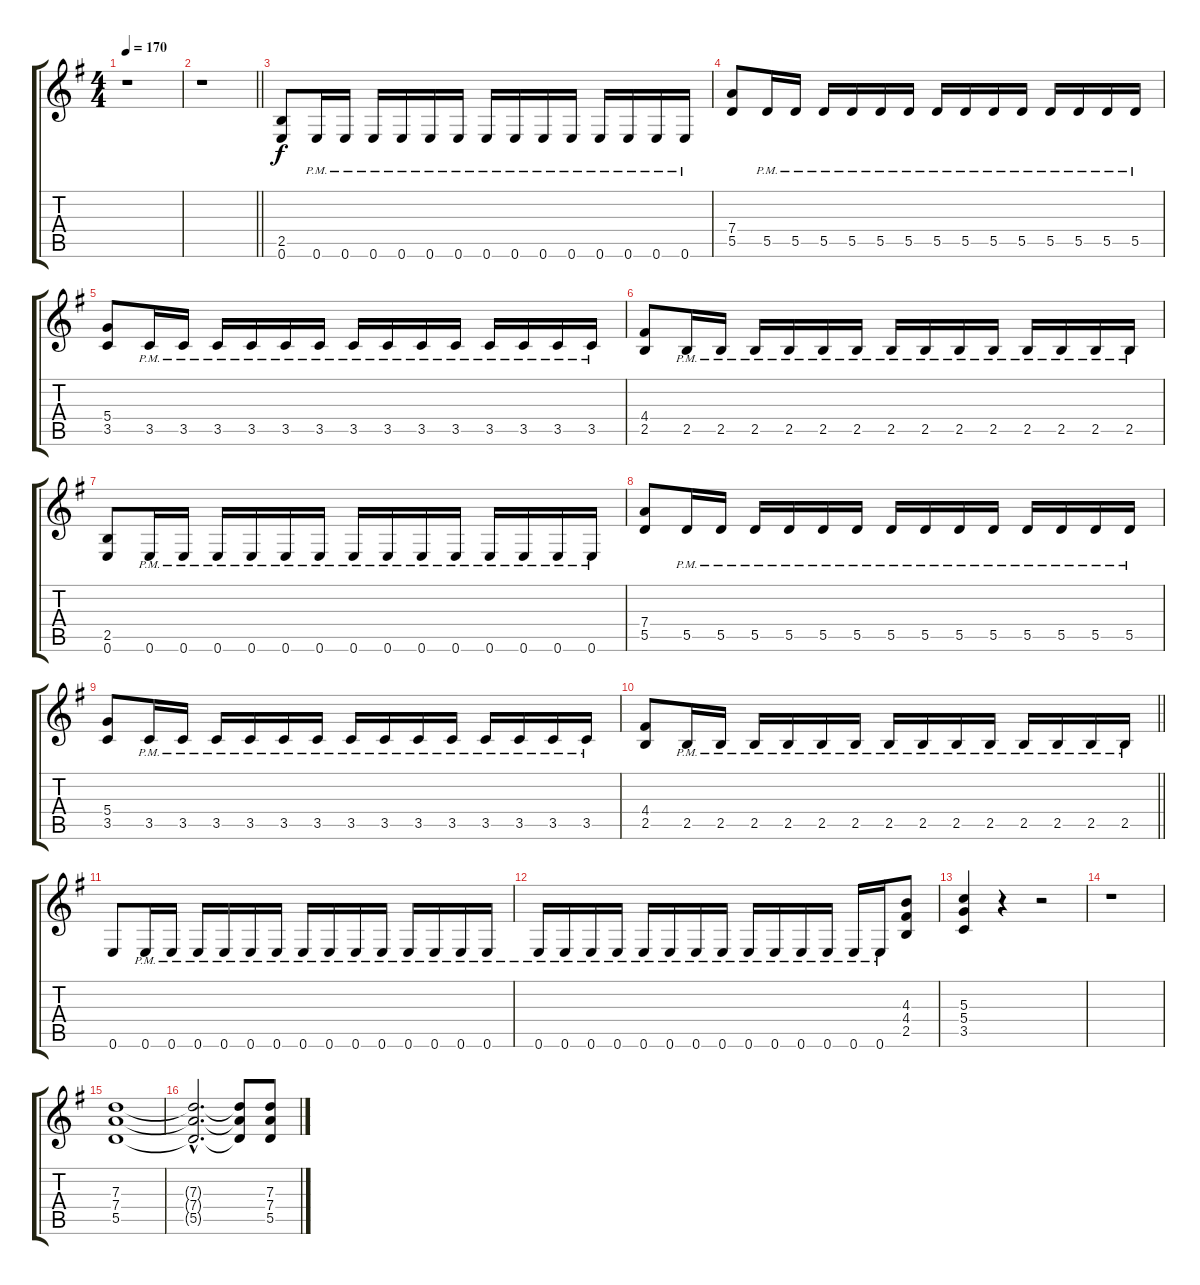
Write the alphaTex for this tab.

\track "" {instrument distortionguitar}
\staff {score tabs}
\tuning (E4 B3 G3 D3 A2 E2) {hide}
\ts (4 4)
\tempo 170
\clef g2
\ks g
r.1{dy f} |
\barLineRight lightlight
r.1 |
(2.5 0.6).8 0.6{pm}.16 0.6{pm}.16 0.6{pm}.16 0.6{pm}.16 0.6{pm}.16 0.6{pm}.16 0.6{pm}.16 0.6{pm}.16 0.6{pm}.16 0.6{pm}.16 0.6{pm}.16 0.6{pm}.16 0.6{pm}.16 0.6{pm}.16 |
(7.4 5.5).8 5.5{pm}.16 5.5{pm}.16 5.5{pm}.16 5.5{pm}.16 5.5{pm}.16 5.5{pm}.16 5.5{pm}.16 5.5{pm}.16 5.5{pm}.16 5.5{pm}.16 5.5{pm}.16 5.5{pm}.16 5.5{pm}.16 5.5{pm}.16 |
(5.4 3.5).8 3.5{pm}.16 3.5{pm}.16 3.5{pm}.16 3.5{pm}.16 3.5{pm}.16 3.5{pm}.16 3.5{pm}.16 3.5{pm}.16 3.5{pm}.16 3.5{pm}.16 3.5{pm}.16 3.5{pm}.16 3.5{pm}.16 3.5{pm}.16 |
(4.4 2.5).8 2.5{pm}.16 2.5{pm}.16 2.5{pm}.16 2.5{pm}.16 2.5{pm}.16 2.5{pm}.16 2.5{pm}.16 2.5{pm}.16 2.5{pm}.16 2.5{pm}.16 2.5{pm}.16 2.5{pm}.16 2.5{pm}.16 2.5{pm}.16 |
(2.5 0.6).8 0.6{pm}.16 0.6{pm}.16 0.6{pm}.16 0.6{pm}.16 0.6{pm}.16 0.6{pm}.16 0.6{pm}.16 0.6{pm}.16 0.6{pm}.16 0.6{pm}.16 0.6{pm}.16 0.6{pm}.16 0.6{pm}.16 0.6{pm}.16 |
(7.4 5.5).8 5.5{pm}.16 5.5{pm}.16 5.5{pm}.16 5.5{pm}.16 5.5{pm}.16 5.5{pm}.16 5.5{pm}.16 5.5{pm}.16 5.5{pm}.16 5.5{pm}.16 5.5{pm}.16 5.5{pm}.16 5.5{pm}.16 5.5{pm}.16 |
(5.4 3.5).8 3.5{pm}.16 3.5{pm}.16 3.5{pm}.16 3.5{pm}.16 3.5{pm}.16 3.5{pm}.16 3.5{pm}.16 3.5{pm}.16 3.5{pm}.16 3.5{pm}.16 3.5{pm}.16 3.5{pm}.16 3.5{pm}.16 3.5{pm}.16 |
\barLineRight lightlight
(4.4 2.5).8 2.5{pm}.16 2.5{pm}.16 2.5{pm}.16 2.5{pm}.16 2.5{pm}.16 2.5{pm}.16 2.5{pm}.16 2.5{pm}.16 2.5{pm}.16 2.5{pm}.16 2.5{pm}.16 2.5{pm}.16 2.5{pm}.16 2.5{pm}.16 |
0.6.8 0.6{pm}.16 0.6{pm}.16 0.6{pm}.16 0.6{pm}.16 0.6{pm}.16 0.6{pm}.16 0.6{pm}.16 0.6{pm}.16 0.6{pm}.16 0.6{pm}.16 0.6{pm}.16 0.6{pm}.16 0.6{pm}.16 0.6{pm}.16 |
0.6{pm}.16 0.6{pm}.16 0.6{pm}.16 0.6{pm}.16 0.6{pm}.16 0.6{pm}.16 0.6{pm}.16 0.6{pm}.16 0.6{pm}.16 0.6{pm}.16 0.6{pm}.16 0.6{pm}.16 0.6{pm}.16 0.6{pm}.16 (4.3 4.4 2.5).8 |
(5.3 5.4 3.5).4 r.4 r.2 |
r.1 |
(7.3 7.4 5.5).1 |
(7.3{hac t} 7.4{hac t} 5.5{hac t}).2{d} (7.3{t} 7.4{t} 5.5{t}).8 (7.3 7.4 5.5).8
